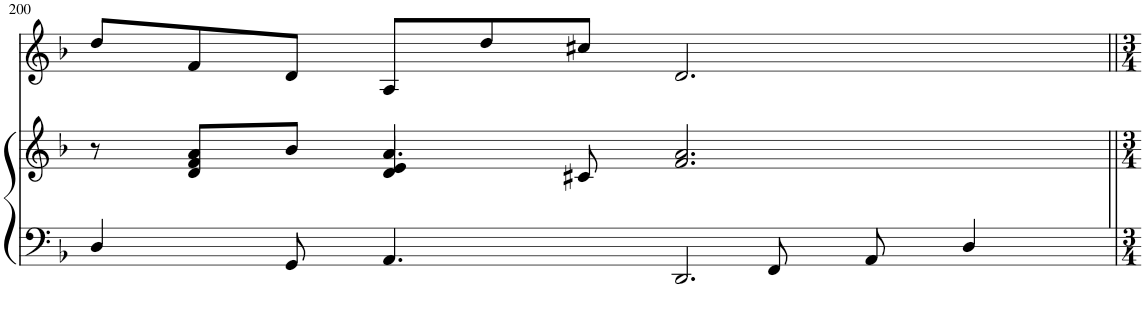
**kern	**kern	**kern
*part2	*part2	*part1
*staff3	*staff2	*staff1
*I"Harpsichord	*	*I"Violin
*I'Hpschd	*	*I'Vln
!!LO:PB:g=z
*clefF4	*clefG2	*clefG2
*k[b-]	*k[b-]	*k[b-]
*M12/8	*M12/8	*M12/8
=200	=200	=200
*^	*^	*
2.ryy	4D/	8r	8ryy	8dd/L
.	.	8d/ 8f/ 8a/L	4ryy	8f/
.	8GG/	8b-/J	.	8d/J
.	4.AA/	4.a/	4d/ 4e/	8A/L
.	.	.	.	8dd/
.	.	.	8c#X/	8cc#X/J
4ryy	2.DD/	2.f/ 2.a/	4ryy	2.d/
8FF/	.	.	2ryy	.
8AA/	.	.	.	.
4D/	.	.	.	.
*v	*v	*	*	*
*	*v	*v	*
=||	=||	=||
*-	*-	*-
